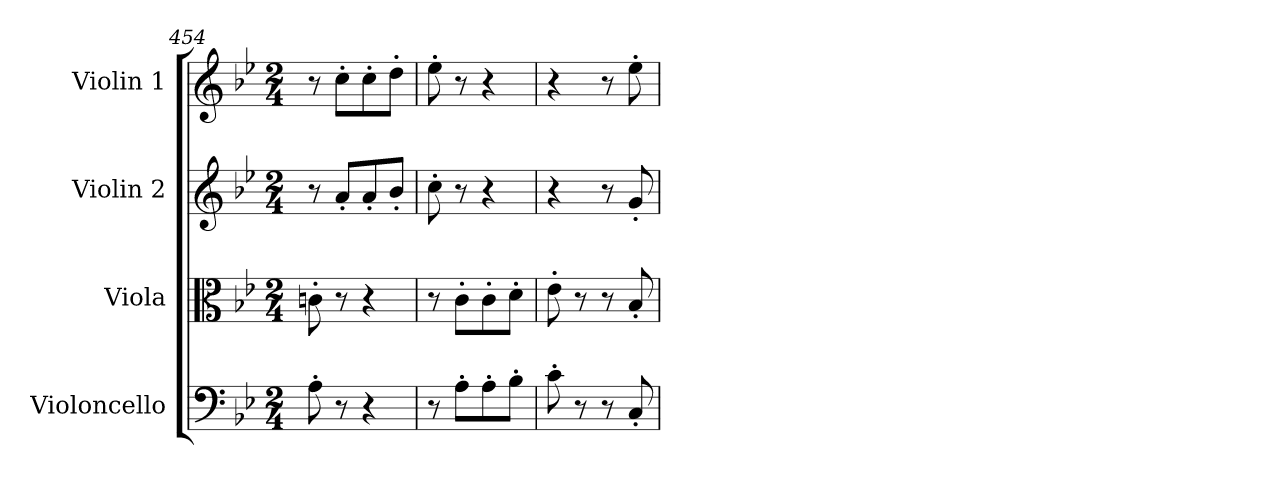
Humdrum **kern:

**kern	**kern	**kern	**kern
*part4	*part3	*part2	*part1
*staff4	*staff3	*staff2	*staff1
*I"Violoncello	*I"Viola	*I"Violin 2	*I"Violin 1
*I'Vc	*I'Vla	*I'Vln	*I'Vln
*clefF4	*clefC3	*clefG2	*clefG2
*k[b-e-]	*k[b-e-]	*k[b-e-]	*k[b-e-]
*M2/4	*M2/4	*M2/4	*M2/4
=454	=454	=454	=454
8A'\	8cn'\	8r	8r
8r	8r	8a'/L	8cc'\L
4r	4r	8a'/	8cc'\
.	.	8b-'/J	8dd'\J
=455	=455	=455	=455
8r	8r	8cc'\	8ee-'\
8A'\L	8c'\L	8r	8r
8A'\	8c'\	4r	4r
8B-'\J	8d'\J	.	.
=456	=456	=456	=456
8c'\	8e-'\	4r	4r
8r	8r	.	.
8r	8r	8r	8r
8C'/	8B-'/	8g'/	8ee-'\
=	=	=	=
*-	*-	*-	*-
